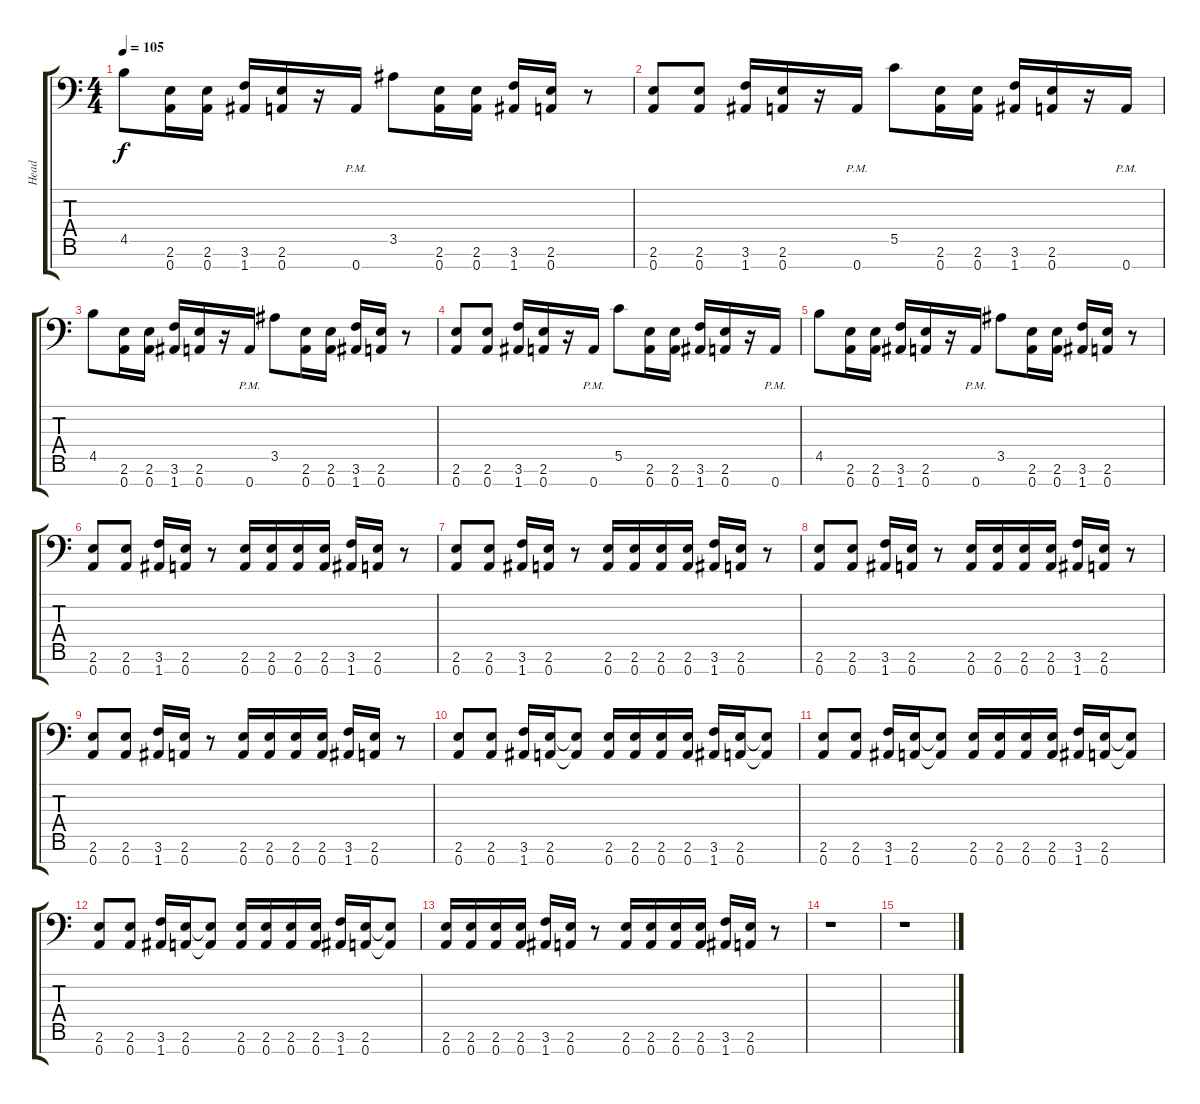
\track ("Head" "Head") {instrument distortionguitar}
\staff {score tabs}
\tuning (D4 A3 F3 C3 G2 D2 A1) {hide}
\ts (4 4)
\tempo 105
\clef f4
\ks c
4.5.8{dy f} (2.6 0.7).16 (2.6 0.7).16 (3.6 1.7).16 (2.6 0.7).16 r.16 0.7{pm}.16 3.5.8 (2.6 0.7).16 (2.6 0.7).16 (3.6 1.7).16 (2.6 0.7).16 r.8 |
(2.6 0.7).8 (2.6 0.7).8 (3.6 1.7).16 (2.6 0.7).16 r.16 0.7{pm}.16 5.5.8 (2.6 0.7).16 (2.6 0.7).16 (3.6 1.7).16 (2.6 0.7).16 r.16 0.7{pm}.16 |
4.5.8 (2.6 0.7).16 (2.6 0.7).16 (3.6 1.7).16 (2.6 0.7).16 r.16 0.7{pm}.16 3.5.8 (2.6 0.7).16 (2.6 0.7).16 (3.6 1.7).16 (2.6 0.7).16 r.8 |
(2.6 0.7).8 (2.6 0.7).8 (3.6 1.7).16 (2.6 0.7).16 r.16 0.7{pm}.16 5.5.8 (2.6 0.7).16 (2.6 0.7).16 (3.6 1.7).16 (2.6 0.7).16 r.16 0.7{pm}.16 |
4.5.8 (2.6 0.7).16 (2.6 0.7).16 (3.6 1.7).16 (2.6 0.7).16 r.16 0.7{pm}.16 3.5.8 (2.6 0.7).16 (2.6 0.7).16 (3.6 1.7).16 (2.6 0.7).16 r.8 |
(2.6 0.7).8 (2.6 0.7).8 (3.6 1.7).16 (2.6 0.7).16 r.8 (2.6 0.7).16 (2.6 0.7).16 (2.6 0.7).16 (2.6 0.7).16 (3.6 1.7).16 (2.6 0.7).16 r.8 |
(2.6 0.7).8 (2.6 0.7).8 (3.6 1.7).16 (2.6 0.7).16 r.8 (2.6 0.7).16 (2.6 0.7).16 (2.6 0.7).16 (2.6 0.7).16 (3.6 1.7).16 (2.6 0.7).16 r.8 |
(2.6 0.7).8 (2.6 0.7).8 (3.6 1.7).16 (2.6 0.7).16 r.8 (2.6 0.7).16 (2.6 0.7).16 (2.6 0.7).16 (2.6 0.7).16 (3.6 1.7).16 (2.6 0.7).16 r.8 |
(2.6 0.7).8 (2.6 0.7).8 (3.6 1.7).16 (2.6 0.7).16 r.8 (2.6 0.7).16 (2.6 0.7).16 (2.6 0.7).16 (2.6 0.7).16 (3.6 1.7).16 (2.6 0.7).16 r.8 |
(2.6 0.7).8 (2.6 0.7).8 (3.6 1.7).16 (2.6 0.7).16 (2.6{t} 0.7{t}).8 (2.6 0.7).16 (2.6 0.7).16 (2.6 0.7).16 (2.6 0.7).16 (3.6 1.7).16 (2.6 0.7).16 (2.6{t} 0.7{t}).8 |
(2.6 0.7).8 (2.6 0.7).8 (3.6 1.7).16 (2.6 0.7).16 (2.6{t} 0.7{t}).8 (2.6 0.7).16 (2.6 0.7).16 (2.6 0.7).16 (2.6 0.7).16 (3.6 1.7).16 (2.6 0.7).16 (2.6{t} 0.7{t}).8 |
(2.6 0.7).8 (2.6 0.7).8 (3.6 1.7).16 (2.6 0.7).16 (2.6{t} 0.7{t}).8 (2.6 0.7).16 (2.6 0.7).16 (2.6 0.7).16 (2.6 0.7).16 (3.6 1.7).16 (2.6 0.7).16 (2.6{t} 0.7{t}).8 |
(2.6 0.7).16 (2.6 0.7).16 (2.6 0.7).16 (2.6 0.7).16 (3.6 1.7).16 (2.6 0.7).16 r.8 (2.6 0.7).16 (2.6 0.7).16 (2.6 0.7).16 (2.6 0.7).16 (3.6 1.7).16 (2.6 0.7).16 r.8 |
r.1 |
r.1
